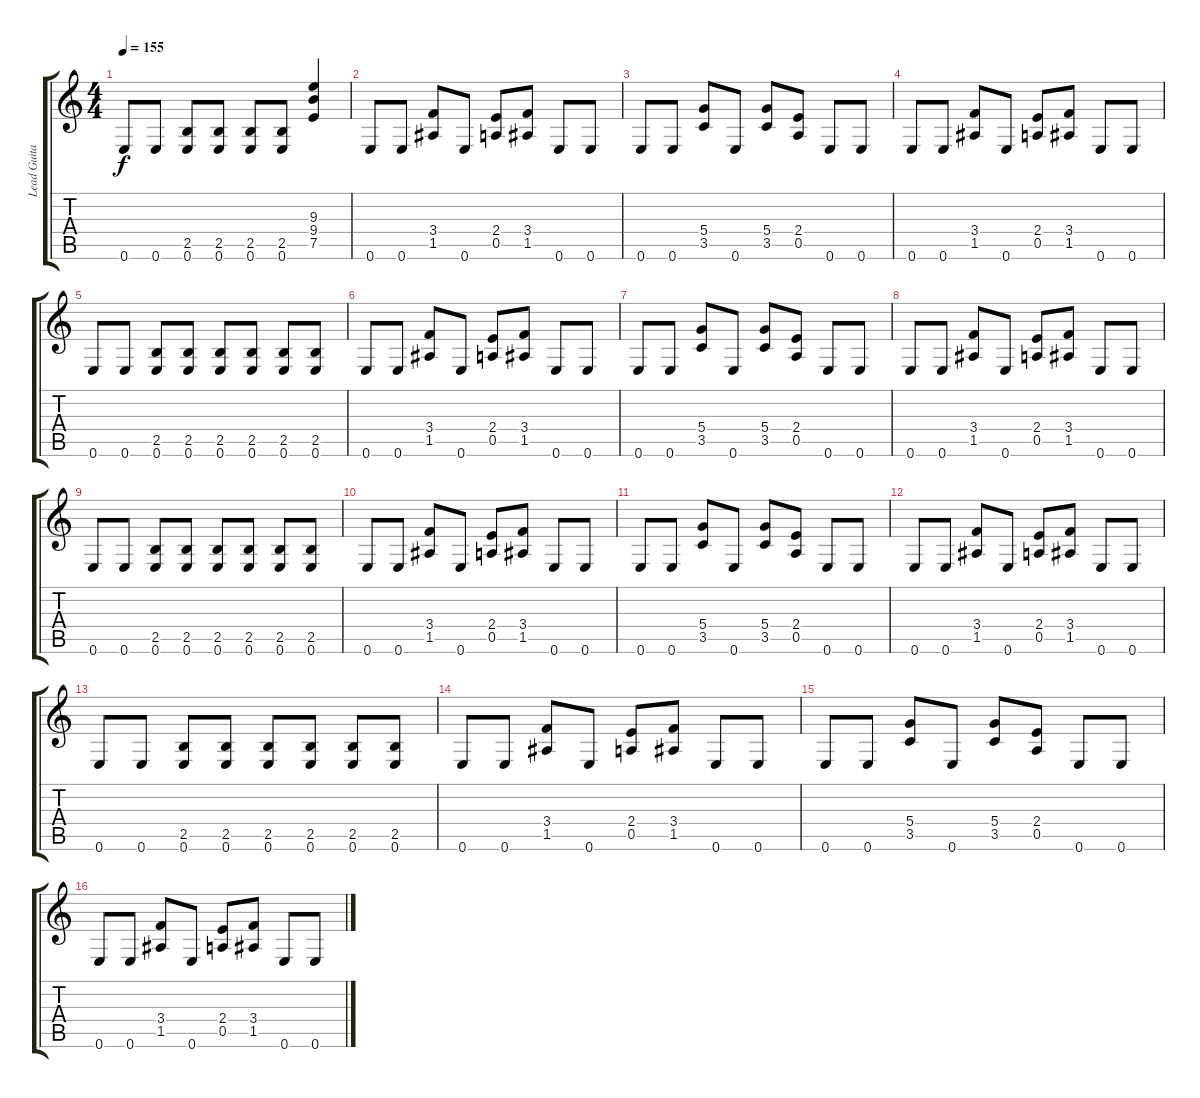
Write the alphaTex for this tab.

\track ("Lead Guitar" "Lead Guita") {instrument distortionguitar}
\staff {score tabs}
\tuning (E4 B3 G3 D3 A2 E2) {hide}
\ts (4 4)
\tempo 155
\clef g2
\ks c
0.6.8{dy f} 0.6.8 (2.5 0.6).8 (2.5 0.6).8 (2.5 0.6).8 (2.5 0.6).8 (9.3 9.4 7.5).4 |
0.6.8 0.6.8 (3.4 1.5).8 0.6.8 (2.4 0.5).8 (3.4 1.5).8 0.6.8 0.6.8 |
0.6.8 0.6.8 (5.4 3.5).8 0.6.8 (5.4 3.5).8 (2.4 0.5).8 0.6.8 0.6.8 |
0.6.8 0.6.8 (3.4 1.5).8 0.6.8 (2.4 0.5).8 (3.4 1.5).8 0.6.8 0.6.8 |
0.6.8 0.6.8 (2.5 0.6).8 (2.5 0.6).8 (2.5 0.6).8 (2.5 0.6).8 (2.5 0.6).8 (2.5 0.6).8 |
0.6.8 0.6.8 (3.4 1.5).8 0.6.8 (2.4 0.5).8 (3.4 1.5).8 0.6.8 0.6.8 |
0.6.8 0.6.8 (5.4 3.5).8 0.6.8 (5.4 3.5).8 (2.4 0.5).8 0.6.8 0.6.8 |
0.6.8 0.6.8 (3.4 1.5).8 0.6.8 (2.4 0.5).8 (3.4 1.5).8 0.6.8 0.6.8 |
0.6.8 0.6.8 (2.5 0.6).8 (2.5 0.6).8 (2.5 0.6).8 (2.5 0.6).8 (2.5 0.6).8 (2.5 0.6).8 |
0.6.8 0.6.8 (3.4 1.5).8 0.6.8 (2.4 0.5).8 (3.4 1.5).8 0.6.8 0.6.8 |
0.6.8 0.6.8 (5.4 3.5).8 0.6.8 (5.4 3.5).8 (2.4 0.5).8 0.6.8 0.6.8 |
0.6.8 0.6.8 (3.4 1.5).8 0.6.8 (2.4 0.5).8 (3.4 1.5).8 0.6.8 0.6.8 |
0.6.8 0.6.8 (2.5 0.6).8 (2.5 0.6).8 (2.5 0.6).8 (2.5 0.6).8 (2.5 0.6).8 (2.5 0.6).8 |
0.6.8 0.6.8 (3.4 1.5).8 0.6.8 (2.4 0.5).8 (3.4 1.5).8 0.6.8 0.6.8 |
0.6.8 0.6.8 (5.4 3.5).8 0.6.8 (5.4 3.5).8 (2.4 0.5).8 0.6.8 0.6.8 |
0.6.8 0.6.8 (3.4 1.5).8 0.6.8 (2.4 0.5).8 (3.4 1.5).8 0.6.8 0.6.8
